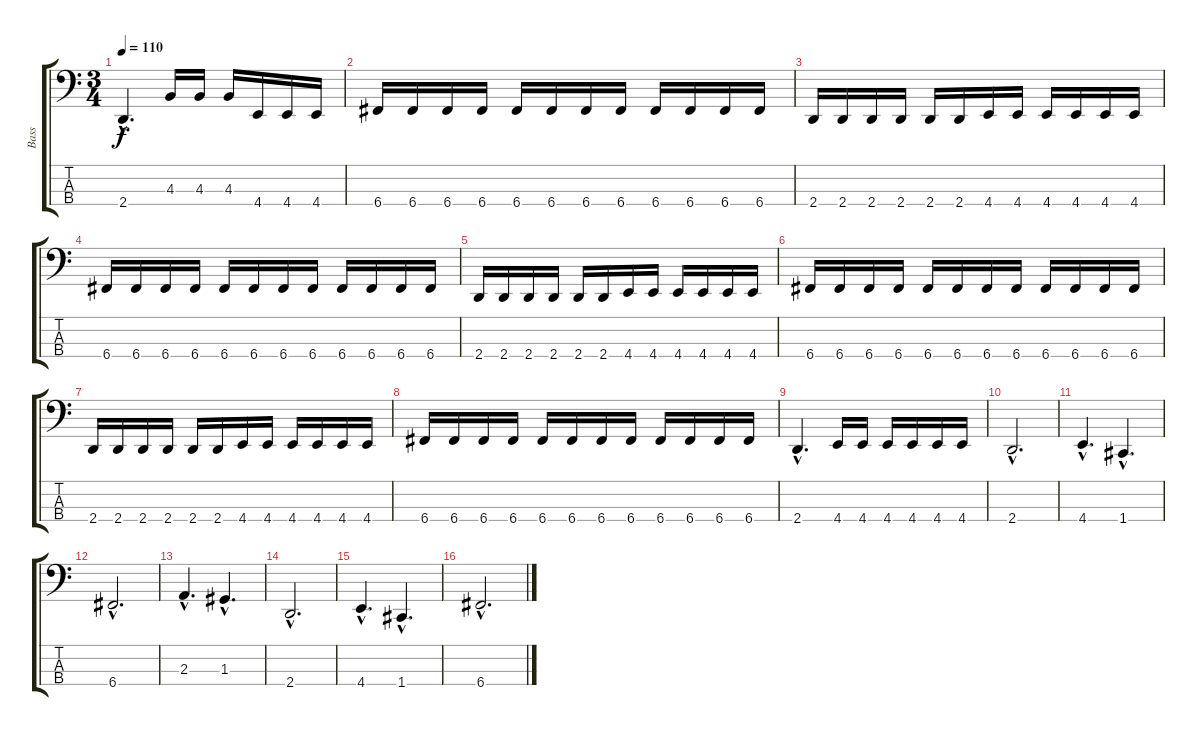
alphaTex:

\track ("Bass" "Bass") {instrument electricbassfinger}
\staff {score tabs}
\tuning (F2 C2 G1 C1) {hide}
\ts (3 4)
\tempo 110
\clef f4
\ks c
2.4{hac}.4{d dy f} 4.3.16 4.3.16 4.3.16 4.4.16 4.4.16 4.4.16 |
6.4.16 6.4.16 6.4.16 6.4.16 6.4.16 6.4.16 6.4.16 6.4.16 6.4.16 6.4.16 6.4.16 6.4.16 |
2.4.16 2.4.16 2.4.16 2.4.16 2.4.16 2.4.16 4.4.16 4.4.16 4.4.16 4.4.16 4.4.16 4.4.16 |
6.4.16 6.4.16 6.4.16 6.4.16 6.4.16 6.4.16 6.4.16 6.4.16 6.4.16 6.4.16 6.4.16 6.4.16 |
2.4.16 2.4.16 2.4.16 2.4.16 2.4.16 2.4.16 4.4.16 4.4.16 4.4.16 4.4.16 4.4.16 4.4.16 |
6.4.16 6.4.16 6.4.16 6.4.16 6.4.16 6.4.16 6.4.16 6.4.16 6.4.16 6.4.16 6.4.16 6.4.16 |
2.4.16 2.4.16 2.4.16 2.4.16 2.4.16 2.4.16 4.4.16 4.4.16 4.4.16 4.4.16 4.4.16 4.4.16 |
6.4.16 6.4.16 6.4.16 6.4.16 6.4.16 6.4.16 6.4.16 6.4.16 6.4.16 6.4.16 6.4.16 6.4.16 |
2.4{hac}.4{d} 4.4.16 4.4.16 4.4.16 4.4.16 4.4.16 4.4.16 |
2.4{hac}.2{d} |
4.4{hac}.4{d} 1.4{hac}.4{d} |
6.4{hac}.2{d} |
2.3{hac}.4{d} 1.3{hac}.4{d} |
2.4{hac}.2{d} |
4.4{hac}.4{d} 1.4{hac}.4{d} |
6.4{hac}.2{d}
